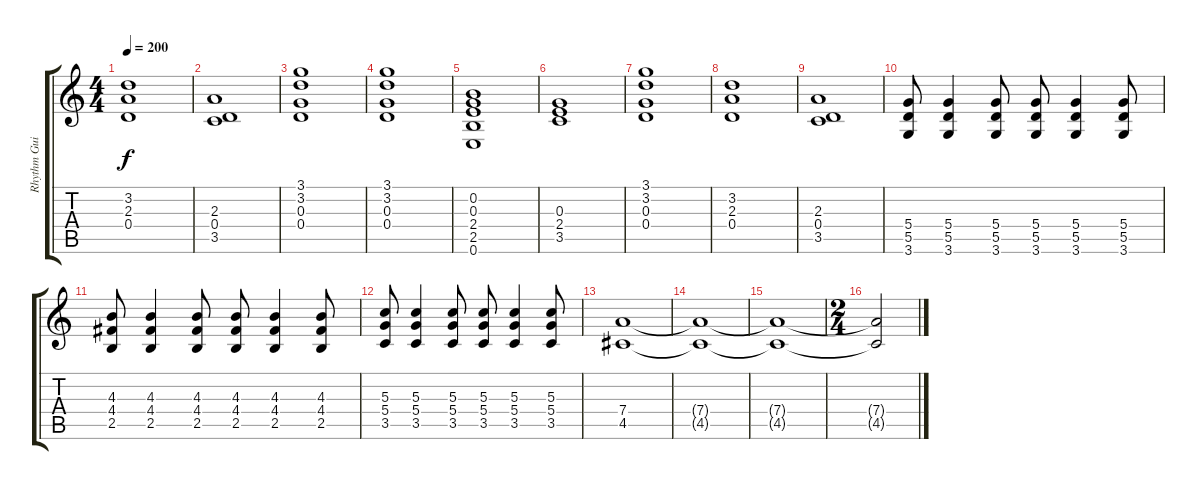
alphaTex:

\track ("Rhythm Guitar" "Rhythm Gui") {instrument overdrivenguitar}
\staff {score tabs}
\tuning (E4 B3 G3 D3 A2 E2) {hide}
\ts (4 4)
\tempo 200
\clef g2
\ks c
(3.2 2.3 0.4).1{dy f} |
(2.3 0.4 3.5).1 |
(3.1 3.2 0.3 0.4).1 |
(3.1 3.2 0.3 0.4).1 |
(0.2 0.3 2.4 2.5 0.6).1 |
(0.3 2.4 3.5).1 |
(3.1 3.2 0.3 0.4).1 |
(3.2 2.3 0.4).1 |
(2.3 0.4 3.5).1 |
(5.4 5.5 3.6).8 (5.4 5.5 3.6).4 (5.4 5.5 3.6).8 (5.4 5.5 3.6).8 (5.4 5.5 3.6).4 (5.4 5.5 3.6).8 |
(4.3 4.4 2.5).8 (4.3 4.4 2.5).4 (4.3 4.4 2.5).8 (4.3 4.4 2.5).8 (4.3 4.4 2.5).4 (4.3 4.4 2.5).8 |
(5.3 5.4 3.5).8 (5.3 5.4 3.5).4 (5.3 5.4 3.5).8 (5.3 5.4 3.5).8 (5.3 5.4 3.5).4 (5.3 5.4 3.5).8 |
(7.4 4.5).1 |
(7.4{t} 4.5{t}).1 |
(7.4{t} 4.5{t}).1 |
\ts (2 4)
(7.4{t} 4.5{t}).2
